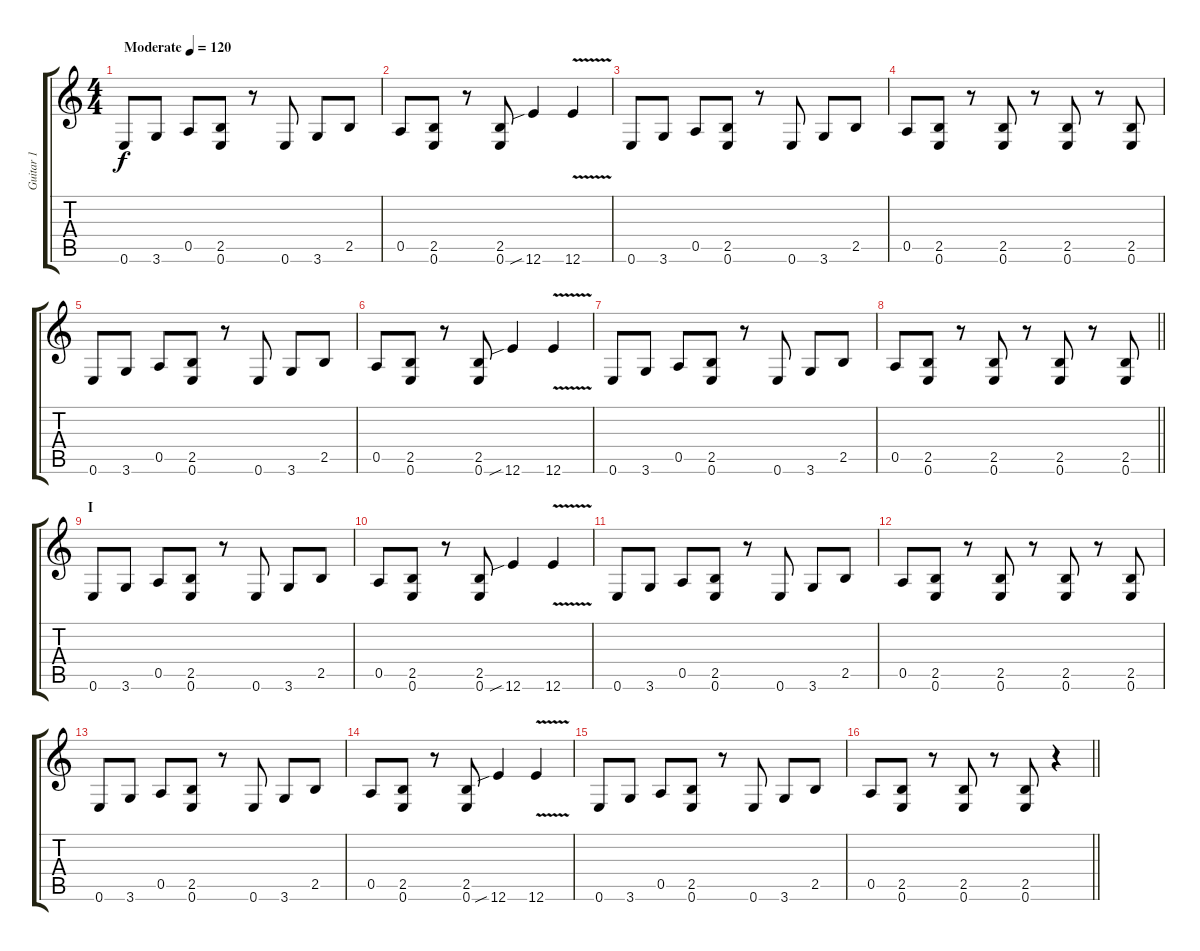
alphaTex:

\track ("Guitar 1" "Guitar 1") {instrument distortionguitar}
\staff {score tabs}
\tuning (E4 B3 G3 D3 A2 E2) {hide}
\ts (4 4)
\tempo (120 "Moderate")
\clef g2
\ks c
0.6.8{dy f instrument distortionguitar} 3.6.8 0.5.8 (2.5 0.6).8 r.8 0.6.8 3.6.8 2.5.8 |
0.5.8 (2.5 0.6).8 r.8 (2.5 0.6).8 12.6{sib}.4 12.6{v}.4 |
0.6.8 3.6.8 0.5.8 (2.5 0.6).8 r.8 0.6.8 3.6.8 2.5.8 |
0.5.8 (2.5 0.6).8 r.8 (2.5 0.6).8 r.8 (2.5 0.6).8 r.8 (2.5 0.6).8 |
0.6.8 3.6.8 0.5.8 (2.5 0.6).8 r.8 0.6.8 3.6.8 2.5.8 |
0.5.8 (2.5 0.6).8 r.8 (2.5 0.6).8 12.6{sib}.4 12.6{v}.4 |
0.6.8 3.6.8 0.5.8 (2.5 0.6).8 r.8 0.6.8 3.6.8 2.5.8 |
\barLineRight lightlight
0.5.8 (2.5 0.6).8 r.8 (2.5 0.6).8 r.8 (2.5 0.6).8 r.8 (2.5 0.6).8 |
\section ("" "I")
0.6.8 3.6.8 0.5.8 (2.5 0.6).8 r.8 0.6.8 3.6.8 2.5.8 |
0.5.8 (2.5 0.6).8 r.8 (2.5 0.6).8 12.6{sib}.4 12.6{v}.4 |
0.6.8 3.6.8 0.5.8 (2.5 0.6).8 r.8 0.6.8 3.6.8 2.5.8 |
0.5.8 (2.5 0.6).8 r.8 (2.5 0.6).8 r.8 (2.5 0.6).8 r.8 (2.5 0.6).8 |
0.6.8 3.6.8 0.5.8 (2.5 0.6).8 r.8 0.6.8 3.6.8 2.5.8 |
0.5.8 (2.5 0.6).8 r.8 (2.5 0.6).8 12.6{sib}.4 12.6{v}.4 |
0.6.8 3.6.8 0.5.8 (2.5 0.6).8 r.8 0.6.8 3.6.8 2.5.8 |
\barLineRight lightlight
0.5.8 (2.5 0.6).8 r.8 (2.5 0.6).8 r.8 (2.5 0.6).8 r.4
